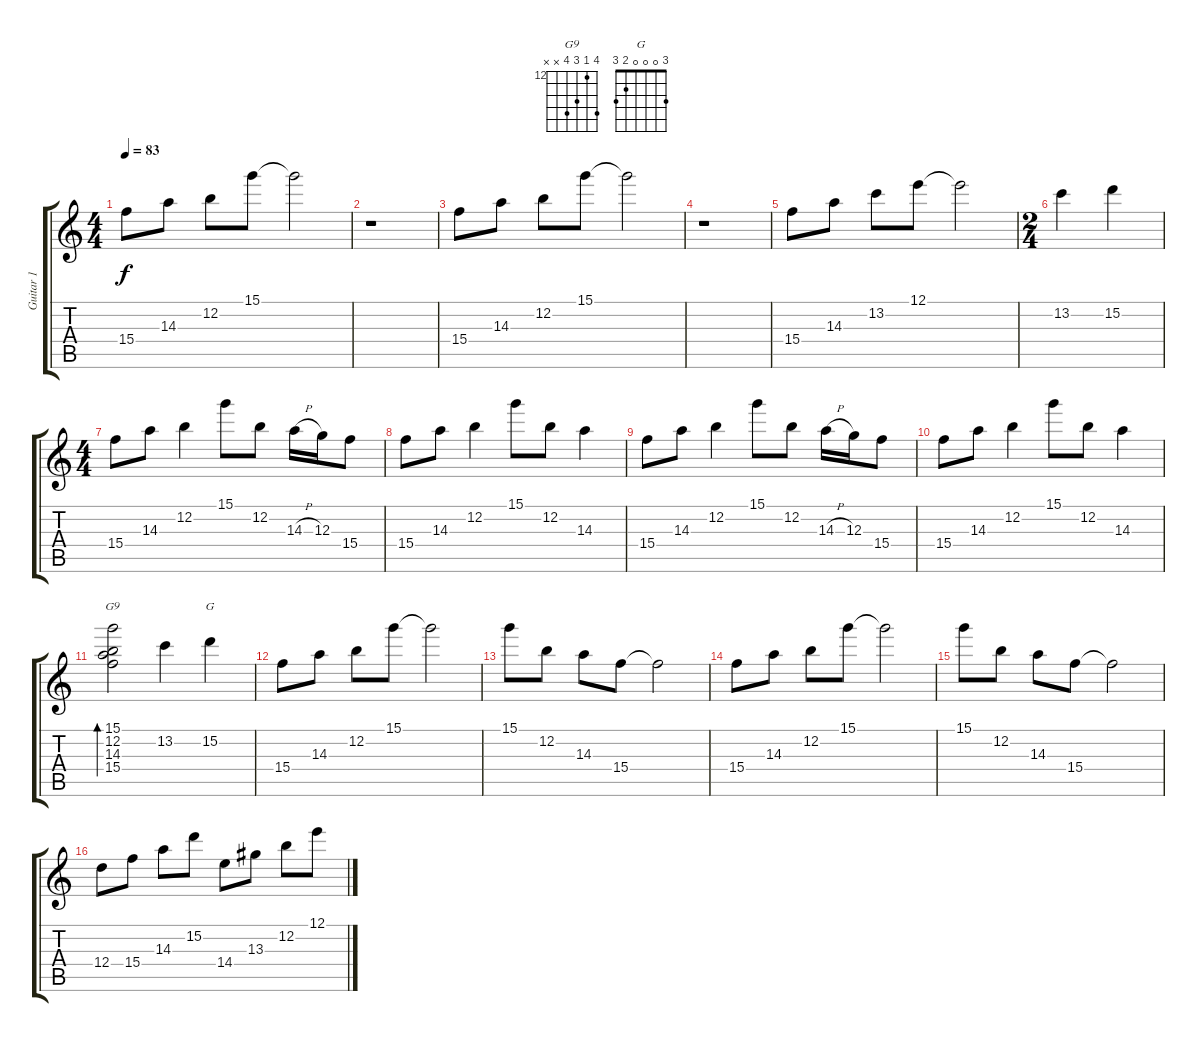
\track ("Guitar 1" "Guitar 1") {instrument electricguitarjazz}
\staff {score tabs}
\tuning (E4 B3 G3 D3 A2 E2) {hide}
\chord ("G9" 15 12 14 15 x x) {firstfret 12}
\chord ("G" 3 0 0 0 2 3)
\ts (4 4)
\tempo 83
\clef g2
\ks c
15.4.8{dy f instrument electricguitarjazz} 14.3.8 12.2.8 15.1.8 15.1{t}.2 |
r.1 |
15.4.8 14.3.8 12.2.8 15.1.8 15.1{t}.2 |
r.1 |
15.4.8 14.3.8 13.2.8 12.1.8 12.1{t}.2 |
\ts (2 4)
13.2.4 15.2.4 |
\ts (4 4)
15.4.8 14.3.8 12.2.4 15.1.8 12.2.8 14.3{h}.16 12.3.16 15.4.8 |
15.4.8 14.3.8 12.2.4 15.1.8 12.2.8 14.3.4 |
15.4.8 14.3.8 12.2.4 15.1.8 12.2.8 14.3{h}.16 12.3.16 15.4.8 |
15.4.8 14.3.8 12.2.4 15.1.8 12.2.8 14.3.4 |
(15.1 12.2 14.3 15.4).2{bd 60 ch "G9"} 13.2.4 15.2.4{ch "G"} |
15.4.8 14.3.8 12.2.8 15.1.8 15.1{t}.2 |
15.1.8 12.2.8 14.3.8 15.4.8 15.4{t}.2 |
15.4.8 14.3.8 12.2.8 15.1.8 15.1{t}.2 |
15.1.8 12.2.8 14.3.8 15.4.8 15.4{t}.2 |
12.4.8 15.4.8 14.3.8 15.2.8 14.4.8 13.3.8 12.2.8 12.1.8
